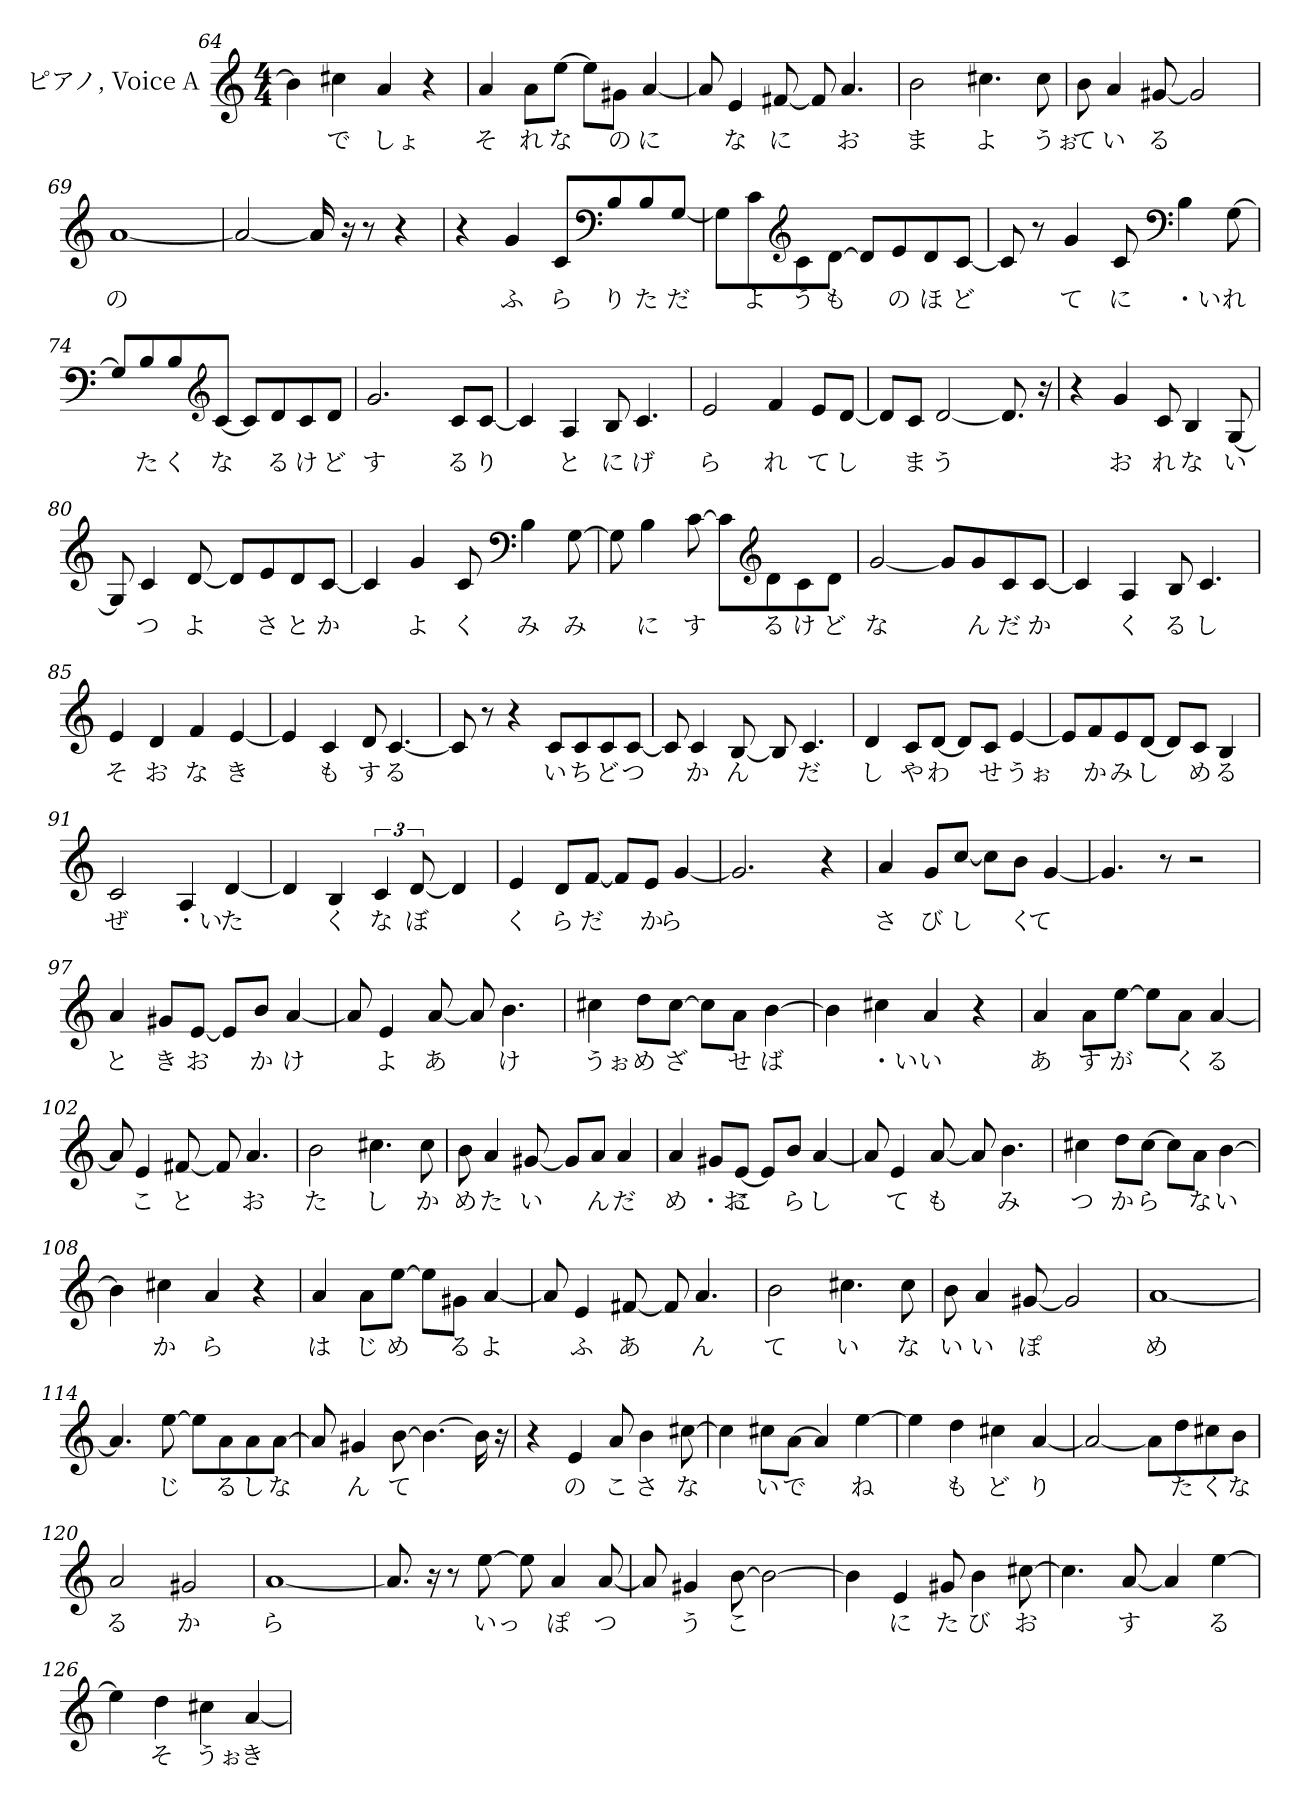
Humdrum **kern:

**kern	**text
*part1	*part1
*staff1	*staff1
*I"ピアノ, Voice A	*
*clefG2	*
*k[]	*
*M4/4	*
=64	=64
4b\]	.
!	!LO:LY:b
4cc#X\	で
!	!LO:LY:b
4a/	しょ
4r	.
=65	=65
!	!LO:LY:b
4a/	そ
!	!LO:LY:b
8a\L	れ
!	!LO:LY:b
[8ee\J	な
8ee\L]	.
!	!LO:LY:b
8g#X\J	の
!	!LO:LY:b
[4a/	に
=66	=66
8a/]	.
!	!LO:LY:b
4e/	な
!	!LO:LY:b
[8f#X/	に
8f#/]	.
!	!LO:LY:b
4.a/	お
=67	=67
!	!LO:LY:b
2b\	ま
!	!LO:LY:b
4.cc#X\	よ
!	!LO:LY:b
8cc#\	うぉ
!!LO:LB:g=z
=68	=68
!	!LO:LY:b
8b\	て
!	!LO:LY:b
4a/	い
!	!LO:LY:b
[8g#X/	る
2g#/]	.
=69	=69
!	!LO:LY:b
[1a	の
=70	=70
2a/_	.
16a/]	.
16r	.
8r	.
4r	.
=71	=71
4r	.
!	!LO:LY:b
4g/	ふ
!	!LO:LY:b
8c/L	ら
*clefF4	*
!	!LO:LY:b
8B/	り
!	!LO:LY:b
8B/	た
!	!LO:LY:b
[8G/J	だ
=72	=72
8G\L]	.
!	!LO:LY:b
8c\	よ
*clefG2	*
!	!LO:LY:b
8c\	う
!	!LO:LY:b
[8d\J	も
8d/L]	.
!	!LO:LY:b
8e/	の
!	!LO:LY:b
8d/	ほ
!	!LO:LY:b
[8c/J	ど
=73	=73
8c/]	.
8r	.
!	!LO:LY:b
4g/	て
!	!LO:LY:b
8c/	に
*clefF4	*
!	!LO:LY:b
4B\	・い
!	!LO:LY:b
[8G\	れ
!!LO:LB:g=z
=74	=74
8G/L]	.
!	!LO:LY:b
8B/	た
!	!LO:LY:b
8B/	く
*clefG2	*
!	!LO:LY:b
[8c/J	な
8c/L]	.
!	!LO:LY:b
8d/	る
!	!LO:LY:b
8c/	け
!	!LO:LY:b
8d/J	ど
=75	=75
!	!LO:LY:b
2.g/	す
!	!LO:LY:b
8c/L	る
!	!LO:LY:b
[8c/J	り
=76	=76
4c/]	.
!	!LO:LY:b
4A/	と
!	!LO:LY:b
8B/	に
!	!LO:LY:b
4.c/	げ
=77	=77
!	!LO:LY:b
2e/	ら
!	!LO:LY:b
4f/	れ
!	!LO:LY:b
8e/L	て
!	!LO:LY:b
[8d/J	し
=78	=78
8d/L]	.
!	!LO:LY:b
8c/J	ま
!	!LO:LY:b
[2d/	う
8.d/]	.
16r	.
=79	=79
4r	.
!	!LO:LY:b
4g/	お
!	!LO:LY:b
8c/	れ
!	!LO:LY:b
4B/	な
!	!LO:LY:b
[8G/	い
!!LO:PB:g=z
=80	=80
8G/]	.
!	!LO:LY:b
4c/	つ
!	!LO:LY:b
[8d/	よ
8d/L]	.
!	!LO:LY:b
8e/	さ
!	!LO:LY:b
8d/	と
!	!LO:LY:b
[8c/J	か
=81	=81
4c/]	.
!	!LO:LY:b
4g/	よ
!	!LO:LY:b
8c/	く
*clefF4	*
!	!LO:LY:b
4B\	み
!	!LO:LY:b
[8G\	み
=82	=82
8G\]	.
!	!LO:LY:b
4B\	に
!	!LO:LY:b
[8c\	す
8c\L]	.
*clefG2	*
!	!LO:LY:b
8d\	る
!	!LO:LY:b
8c\	け
!	!LO:LY:b
8d\J	ど
=83	=83
!	!LO:LY:b
[2g/	な
8g/L]	.
!	!LO:LY:b
8g/	ん
!	!LO:LY:b
8c/	だ
!	!LO:LY:b
[8c/J	か
=84	=84
4c/]	.
!	!LO:LY:b
4A/	く
!	!LO:LY:b
8B/	る
!	!LO:LY:b
4.c/	し
!!LO:LB:g=z
=85	=85
!	!LO:LY:b
4e/	そ
!	!LO:LY:b
4d/	お
!	!LO:LY:b
4f/	な
!	!LO:LY:b
[4e/	き
=86	=86
4e/]	.
!	!LO:LY:b
4c/	も
!	!LO:LY:b
8d/	す
!	!LO:LY:b
[4.c/	る
=87	=87
8c/]	.
8r	.
4r	.
!	!LO:LY:b
8c/L	い
!	!LO:LY:b
8c/	ち
!	!LO:LY:b
8c/	ど
!	!LO:LY:b
[8c/J	つ
=88	=88
8c/]	.
!	!LO:LY:b
4c/	か
!	!LO:LY:b
[8B/	ん
8B/]	.
!	!LO:LY:b
4.c/	だ
=89	=89
!	!LO:LY:b
4d/	し
!	!LO:LY:b
8c/L	や
!	!LO:LY:b
[8d/J	わ
8d/L]	.
!	!LO:LY:b
8c/J	せ
!	!LO:LY:b
[4e/	うぉ
!!LO:LB:g=z
=90	=90
8e/L]	.
!	!LO:LY:b
8f/	か
!	!LO:LY:b
8e/	み
!	!LO:LY:b
[8d/J	し
8d/L]	.
!	!LO:LY:b
8c/J	め
!	!LO:LY:b
4B/	る
=91	=91
!	!LO:LY:b
2c/	ぜ
!	!LO:LY:b
4A/	・い
!	!LO:LY:b
[4d/	た
=92	=92
4d/]	.
!	!LO:LY:b
4B/	く
!	!LO:LY:b
6c/	な
!	!LO:LY:b
[12d/	ぼ
4d/]	.
=93	=93
!	!LO:LY:b
4e/	く
!	!LO:LY:b
8d/L	ら
!	!LO:LY:b
[8f/J	だ
8f/L]	.
!	!LO:LY:b
8e/J	か
!	!LO:LY:b
[4g/	ら
=94	=94
2.g/]	.
4r	.
=95	=95
!	!LO:LY:b
4a/	さ
!	!LO:LY:b
8g/L	び
!	!LO:LY:b
[8cc/J	し
8cc\L]	.
!	!LO:LY:b
8b\J	く
!	!LO:LY:b
[4g/	て
=96	=96
4.g/]	.
8r	.
2r	.
!!LO:LB:g=z
=97	=97
!	!LO:LY:b
4a/	と
!	!LO:LY:b
8g#X/L	き
!	!LO:LY:b
[8e/J	お
8e/L]	.
!	!LO:LY:b
8b/J	か
!	!LO:LY:b
[4a/	け
=98	=98
8a/]	.
!	!LO:LY:b
4e/	よ
!	!LO:LY:b
[8a/	あ
8a/]	.
!	!LO:LY:b
4.b\	け
=99	=99
!	!LO:LY:b
4cc#X\	うぉ
!	!LO:LY:b
8dd\L	め
!	!LO:LY:b
[8cc#\J	ざ
8cc#\L]	.
!	!LO:LY:b
8a\J	せ
!	!LO:LY:b
[4b\	ば
=100	=100
4b\]	.
!	!LO:LY:b
4cc#X\	・い
!	!LO:LY:b
4a/	い
4r	.
=101	=101
!	!LO:LY:b
4a/	あ
!	!LO:LY:b
8a\L	す
!	!LO:LY:b
[8ee\J	が
8ee\L]	.
!	!LO:LY:b
8a\J	く
!	!LO:LY:b
[4a/	る
!!LO:LB:g=z
=102	=102
8a/]	.
!	!LO:LY:b
4e/	こ
!	!LO:LY:b
[8f#X/	と
8f#/]	.
!	!LO:LY:b
4.a/	お
=103	=103
!	!LO:LY:b
2b\	た
!	!LO:LY:b
4.cc#X\	し
!	!LO:LY:b
8cc#\	か
=104	=104
!	!LO:LY:b
8b\	め
!	!LO:LY:b
4a/	た
!	!LO:LY:b
[8g#X/	い
8g#/L]	.
!	!LO:LY:b
8a/J	ん
!	!LO:LY:b
4a/	だ
=105	=105
!	!LO:LY:b
4a/	め
!	!LO:LY:b
8g#X/L	・お
!	!LO:LY:b
[8e/J	こ
8e/L]	.
!	!LO:LY:b
8b/J	ら
!	!LO:LY:b
[4a/	し
=106	=106
8a/]	.
!	!LO:LY:b
4e/	て
!	!LO:LY:b
[8a/	も
8a/]	.
!	!LO:LY:b
4.b\	み
!!LO:LB:g=z
=107	=107
!	!LO:LY:b
4cc#X\	つ
!	!LO:LY:b
8dd\L	か
!	!LO:LY:b
[8cc#\J	ら
8cc#\L]	.
!	!LO:LY:b
8a\J	な
!	!LO:LY:b
[4b\	い
=108	=108
4b\]	.
!	!LO:LY:b
4cc#X\	か
!	!LO:LY:b
4a/	ら
4r	.
=109	=109
!	!LO:LY:b
4a/	は
!	!LO:LY:b
8a\L	じ
!	!LO:LY:b
[8ee\J	め
8ee\L]	.
!	!LO:LY:b
8g#X\J	る
!	!LO:LY:b
[4a/	よ
=110	=110
8a/]	.
!	!LO:LY:b
4e/	ふ
!	!LO:LY:b
[8f#X/	あ
8f#/]	.
!	!LO:LY:b
4.a/	ん
=111	=111
!	!LO:LY:b
2b\	て
!	!LO:LY:b
4.cc#X\	い
!	!LO:LY:b
8cc#\	な
=112	=112
!	!LO:LY:b
8b\	い
!	!LO:LY:b
4a/	い
!	!LO:LY:b
[8g#X/	ぽ
2g#/]	.
=113	=113
!	!LO:LY:b
[1a	め
!!LO:LB:g=z
=114	=114
4.a/]	.
!	!LO:LY:b
[8ee\	じ
8ee\L]	.
!	!LO:LY:b
8a\	る
!	!LO:LY:b
8a\	し
!	!LO:LY:b
[8a\J	な
=115	=115
8a/]	.
!	!LO:LY:b
4g#X/	ん
!	!LO:LY:b
[8b\	て
4.b\_	.
16b\]	.
16r	.
=116	=116
4r	.
!	!LO:LY:b
4e/	の
!	!LO:LY:b
8a/	こ
!	!LO:LY:b
4b\	さ
!	!LO:LY:b
[8cc#X\	な
=117	=117
4cc#\]	.
!	!LO:LY:b
8cc#X\L	い
!	!LO:LY:b
[8a\J	で
4a/]	.
!	!LO:LY:b
[4ee\	ね
=118	=118
4ee\]	.
!	!LO:LY:b
4dd\	も
!	!LO:LY:b
4cc#X\	ど
!	!LO:LY:b
[4a/	り
=119	=119
2a/_	.
8a\L]	.
!	!LO:LY:b
8dd\	た
!	!LO:LY:b
8cc#X\	く
!	!LO:LY:b
8b\J	な
!!LO:LB:g=z
=120	=120
!	!LO:LY:b
2a/	る
!	!LO:LY:b
2g#X/	か
=121	=121
!	!LO:LY:b
[1a	ら
=122	=122
8.a/]	.
16r	.
8r	.
!	!LO:LY:b
[8ee\	いっ
8ee\]	.
!	!LO:LY:b
4a/	ぽ
!	!LO:LY:b
[8a/	つ
=123	=123
8a/]	.
!	!LO:LY:b
4g#X/	う
!	!LO:LY:b
[8b\	こ
2b\_	.
=124	=124
4b\]	.
!	!LO:LY:b
4e/	に
!	!LO:LY:b
8g#X/	た
!	!LO:LY:b
4b\	び
!	!LO:LY:b
[8cc#X\	お
=125	=125
4.cc#\]	.
!	!LO:LY:b
[8a/	す
4a/]	.
!	!LO:LY:b
[4ee\	る
=126	=126
4ee\]	.
!	!LO:LY:b
4dd\	そ
!	!LO:LY:b
4cc#X\	うぉ
!	!LO:LY:b
[4a/	き
=	=
*-	*-
